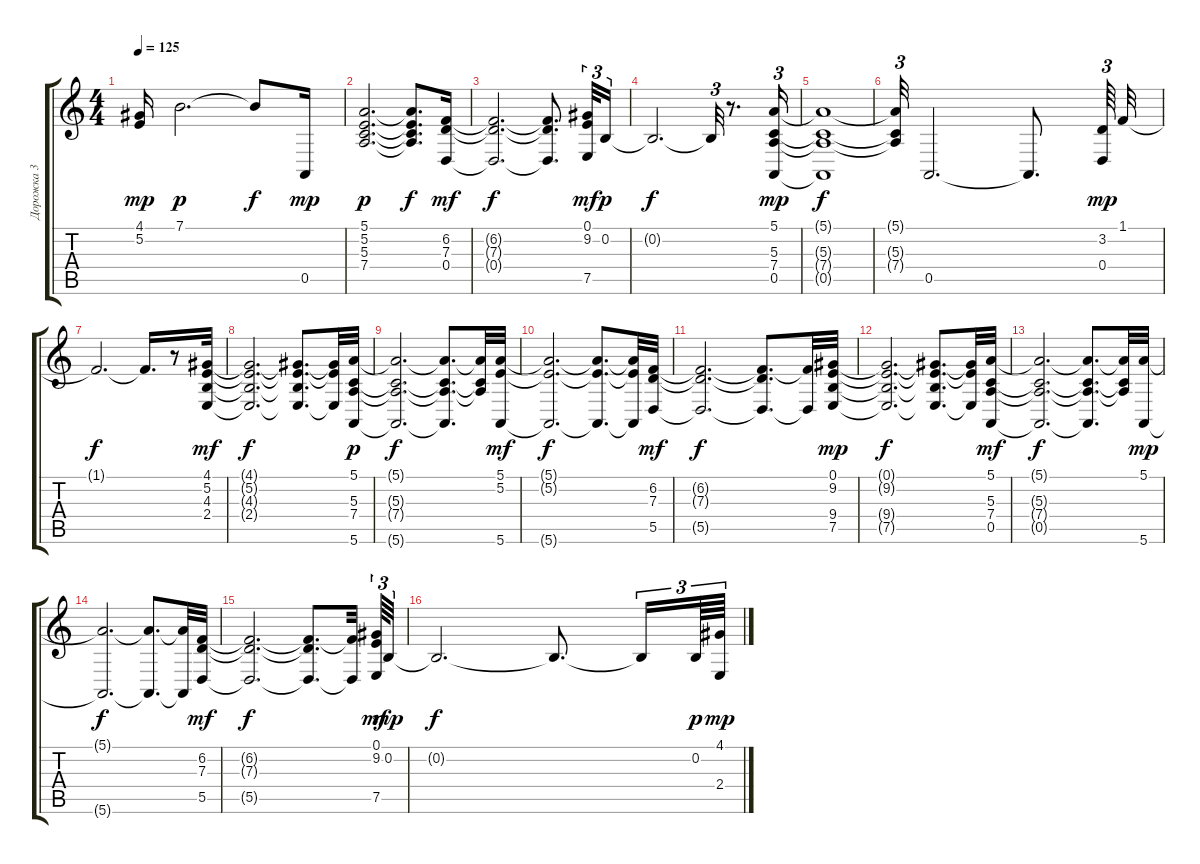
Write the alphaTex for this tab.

\track ("Дорожка 3" "Дорожка 3") {instrument stringensemble1}
\staff {score tabs}
\tuning (E4 B3 G3 D3 A2 E2) {hide}
\ts (4 4)
\tempo 125
\clef g2
\ks c
(4.1 5.2).16{dy mp} 7.1.2{d dy p} 7.1{t}.8{dy f} 0.5.16{dy mp} |
(5.1 5.2 5.3 7.4).2{d dy p} (5.1{t} 5.2{t} 5.3{t} 7.4{t}).8{d dy f} (6.2 7.3 0.4).16{dy mf} |
(6.2{t} 7.3{t} 0.4{t}).2{d dy f} (6.2{t} 7.3{t} 0.4{t}).8{d} (0.1 9.2 7.5).32{tu (3 2) dy mf} 0.2.16{tu (3 2) dy p} |
0.2{t}.2{d dy f} 0.2{t}.32{tu (3 2)} r.8{d} (5.1 5.3 7.4 0.5).16{tu (3 2) dy mp} |
(5.1{t} 5.3{t} 7.4{t} 0.5{t}).1{dy f} |
(5.1{t} 5.3{t} 7.4{t}).32{tu (3 2)} 0.5.2{d} 0.5{t}.8{d} (3.2 0.4).64{tu (3 2) dy mp beam splitsecondary} 1.1.32 |
1.1{t}.2{d dy f} 1.1{t}.16{d} r.8 (4.1 5.2 4.3 2.4).32{dy mf} |
(4.1{t} 5.2{t} 4.3{t} 2.4{t}).2{d dy f} (4.1{t} 5.2{t} 4.3{t} 2.4{t}).8{d} (4.1{t} 5.2{t} 2.4{t}).32 (5.1 5.3 7.4 5.6).32{dy p} |
(5.1{t} 5.3{t} 7.4{t} 5.6{t}).2{d dy f} (5.1{t} 5.3{t} 7.4{t} 5.6{t}).8{d} (5.1{t} 5.3{t} 7.4{t}).32 (5.1 5.2 5.6).32{dy mf} |
(5.1{t} 5.2{t} 5.6{t}).2{d dy f} (5.1{t} 5.2{t} 5.6{t}).8{d} (5.1{t} 5.2{t} 5.6{t}).32 (6.2 7.3 5.5).32{dy mf} |
(6.2{t} 7.3{t} 5.5{t}).2{d dy f} (6.2{t} 7.3{t} 5.5{t}).8{d} (6.2{t} 5.5{t}).32 (0.1 9.2 9.4 7.5).32{dy mp} |
(0.1{t} 9.2{t} 9.4{t} 7.5{t}).2{d dy f} (0.1{t} 9.2{t} 9.4{t} 7.5{t}).8{d} (0.1{t} 9.2{t} 7.5{t}).32 (5.1 5.3 7.4 0.5).32{dy mf} |
(5.1{t} 5.3{t} 7.4{t} 0.5{t}).2{d dy f} (5.1{t} 5.3{t} 7.4{t} 0.5{t}).8{d} (5.1{t} 5.3{t} 7.4{t}).32 (5.1 5.6).32{dy mp} |
(5.1{t} 5.6{t}).2{d dy f} (5.1{t} 5.6{t}).8{d} (5.1{t} 5.6{t}).32 (6.2 7.3 5.5).32{dy mf} |
(6.2{t} 7.3{t} 5.5{t}).2{d dy f} (6.2{t} 7.3{t} 5.5{t}).8{d} (6.2{t} 5.5{t}).32{beam splitsecondary} (0.1 9.2 7.5).64{tu (3 2) dy mf} 0.2.32{tu (3 2) dy mp} |
0.2{t}.2{d dy f} 0.2{t}.8{d} 0.2{t}.16{tu (3 2)} 0.2.64{tu (3 2) dy p} (4.1 2.4).64{tu (3 2) dy mp}
